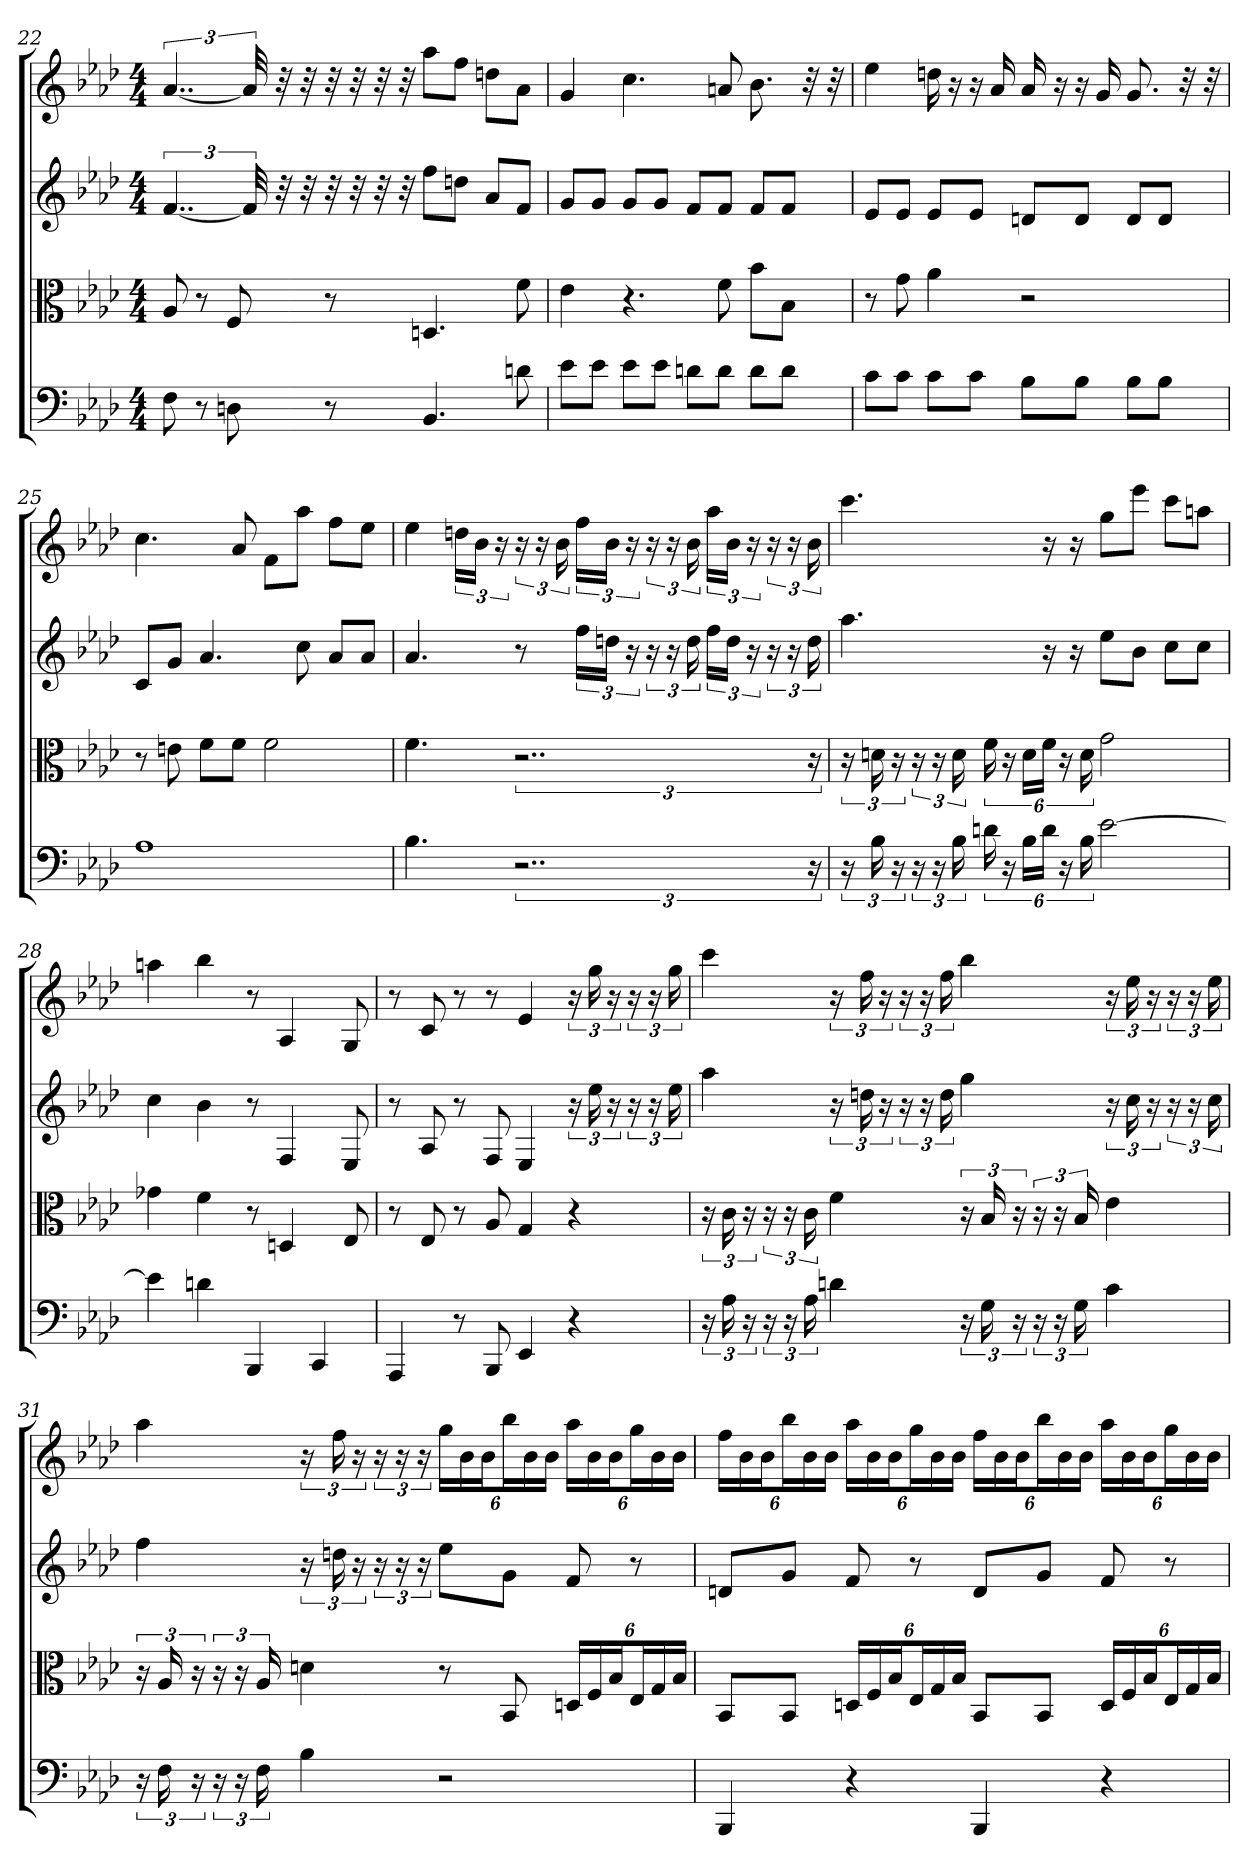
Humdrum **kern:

**kern	**kern	**kern	**kern
*part4	*part3	*part2	*part1
*staff4	*staff3	*staff2	*staff1
*clefF4	*clefC3	*clefG2	*clefG2
*k[b-e-a-d-]	*k[b-e-a-d-]	*k[b-e-a-d-]	*k[b-e-a-d-]
*A-:	*A-:	*A-:	*A-:
*M4/4	*M4/4	*M4/4	*M4/4
=22	=22	=22	=22
8F	8A-	[6..f	[6..a-
8r	8r	.	.
8Dn	8F	.	.
.	.	48f]	48a-]
.	.	32r	32r
.	.	32r	32r
8r	8r	32r	32r
.	.	32r	32r
.	.	32r	32r
.	.	32r	32r
4.BB-	4.Dn	8ff\L	8aa-\L
.	.	8ddn\J	8ff\J
.	.	8a-/L	8ddn\L
8dn	8f	8f/J	8a-\J
=23	=23	=23	=23
8e-\L	4e-	8g/L	4g
8e-\J	.	8g/J	.
8e-\L	4.r	8g/L	4.cc
8e-\J	.	8g/J	.
8dn\L	.	8f/L	.
8d\J	8f	8f/J	8an
8d\L	8b-\L	8f/L	8.b-
8d\J	8B-\J	8f/J	.
.	.	.	32r
.	.	.	32r
=24	=24	=24	=24
8c\L	8r	8e-/L	4ee-
8c\J	8g	8e-/J	.
8c\L	4a-	8e-/L	16ddn
.	.	.	16r
8c\J	.	8e-/J	16r
.	.	.	16a-
8B-\L	2r	8dn/L	16a-
.	.	.	16r
8B-\J	.	8d/J	16r
.	.	.	16g
8B-\L	.	8d/L	8.g
8B-\J	.	8d/J	.
.	.	.	32r
.	.	.	32r
=25	=25	=25	=25
1A-	8r	8c/L	4.cc
.	8en	8g/J	.
.	8f\L	4.a-	.
.	8f\J	.	8a-
.	2f	.	8f\L
.	.	8cc	8aa-\J
.	.	8a-/L	8ff\L
.	.	8a-/J	8ee-\J
=26	=26	=26	=26
4.B-	4.f	4.a-	4ee-
.	.	.	24ddn\LL
.	.	.	24b-\JJ
.	.	.	24r
3..r	3..r	8r	24r
.	.	.	24r
.	.	.	24b-
.	.	24ff\LL	24ff\LL
.	.	24ddn\JJ	24b-\JJ
.	.	24r	24r
.	.	24r	24r
.	.	24r	24r
.	.	24dd	24b-
.	.	24ff\LL	24aa-\LL
.	.	24dd\JJ	24b-\JJ
.	.	24r	24r
.	.	24r	24r
.	.	24r	24r
24r	24r	24dd	24b-
=27	=27	=27	=27
24r	24r	4.aa-	4.ccc
24B-	24dn	.	.
24r	24r	.	.
24r	24r	.	.
24r	24r	.	.
24B-	24d	.	.
24dn	24f	.	.
24r	24r	.	.
24B-\LL	24d\LL	.	.
24d\JJ	24f\JJ	16r	16r
24r	24r	.	.
.	.	16r	16r
24B-	24d	.	.
[2e-	2g	8ee-\L	8gg\L
.	.	8b-\J	8eee-\J
.	.	8cc\L	8ccc\L
.	.	8cc\J	8aan\J
=28	=28	=28	=28
4e-]	4g-X	4cc	4aan
4dn	4f	4b-	4bb-
4BBB-	8r	8r	8r
.	4Dn	4F	4A-
4CC	.	.	.
.	8E-	8E-	8G
=29	=29	=29	=29
4AAA-	8r	8r	8r
.	8E-	8A-	8c
8r	8r	8r	8r
8BBB-	8A-	8F	8r
4EE-	4G	4E-	4e-
4r	4r	24r	24r
.	.	24ee-	24gg
.	.	24r	24r
.	.	24r	24r
.	.	24r	24r
.	.	24ee-	24gg
=30	=30	=30	=30
24r	24r	4aa-	4ccc
24A-	24c	.	.
24r	24r	.	.
24r	24r	.	.
24r	24r	.	.
24A-	24c	.	.
4dn	4f	24r	24r
.	.	24ddn	24ff
.	.	24r	24r
.	.	24r	24r
.	.	24r	24r
.	.	24dd	24ff
24r	24r	4gg	4bb-
24G	24B-	.	.
24r	24r	.	.
24r	24r	.	.
24r	24r	.	.
24G	24B-	.	.
4c	4e-	24r	24r
.	.	24cc	24ee-
.	.	24r	24r
.	.	24r	24r
.	.	24r	24r
.	.	24cc	24ee-
=31	=31	=31	=31
24r	24r	4ff	4aa-
24F	24A-	.	.
24r	24r	.	.
24r	24r	.	.
24r	24r	.	.
24F	24A-	.	.
4B-	4dn	24r	24r
.	.	24ddn	24ff
.	.	24r	24r
.	.	24r	24r
.	.	24r	24r
.	.	24r	24r
2r	8r	8ee-\L	24gg\LL
.	.	.	24b-\
.	.	.	24b-\J
.	8BB-	8g\J	24bb-\L
.	.	.	24b-\
.	.	.	24b-\JJ
.	24Dn/LL	8f	24aa-\LL
.	24F/	.	24b-\
.	24B-/J	.	24b-\J
.	24E-/L	8r	24gg\L
.	24G/	.	24b-\
.	24B-/JJ	.	24b-\JJ
=32	=32	=32	=32
4BBB-	8BB-/L	8dn/L	24ff\LL
.	.	.	24b-\
.	.	.	24b-\J
.	8BB-/J	8g/J	24bb-\L
.	.	.	24b-\
.	.	.	24b-\JJ
4r	24Dn/LL	8f	24aa-\LL
.	24F/	.	24b-\
.	24B-/J	.	24b-\J
.	24E-/L	8r	24gg\L
.	24G/	.	24b-\
.	24B-/JJ	.	24b-\JJ
4BBB-	8BB-/L	8d/L	24ff\LL
.	.	.	24b-\
.	.	.	24b-\J
.	8BB-/J	8g/J	24bb-\L
.	.	.	24b-\
.	.	.	24b-\JJ
4r	24D/LL	8f	24aa-\LL
.	24F/	.	24b-\
.	24B-/J	.	24b-\J
.	24E-/L	8r	24gg\L
.	24G/	.	24b-\
.	24B-/JJ	.	24b-\JJ
=	=	=	=
*-	*-	*-	*-
